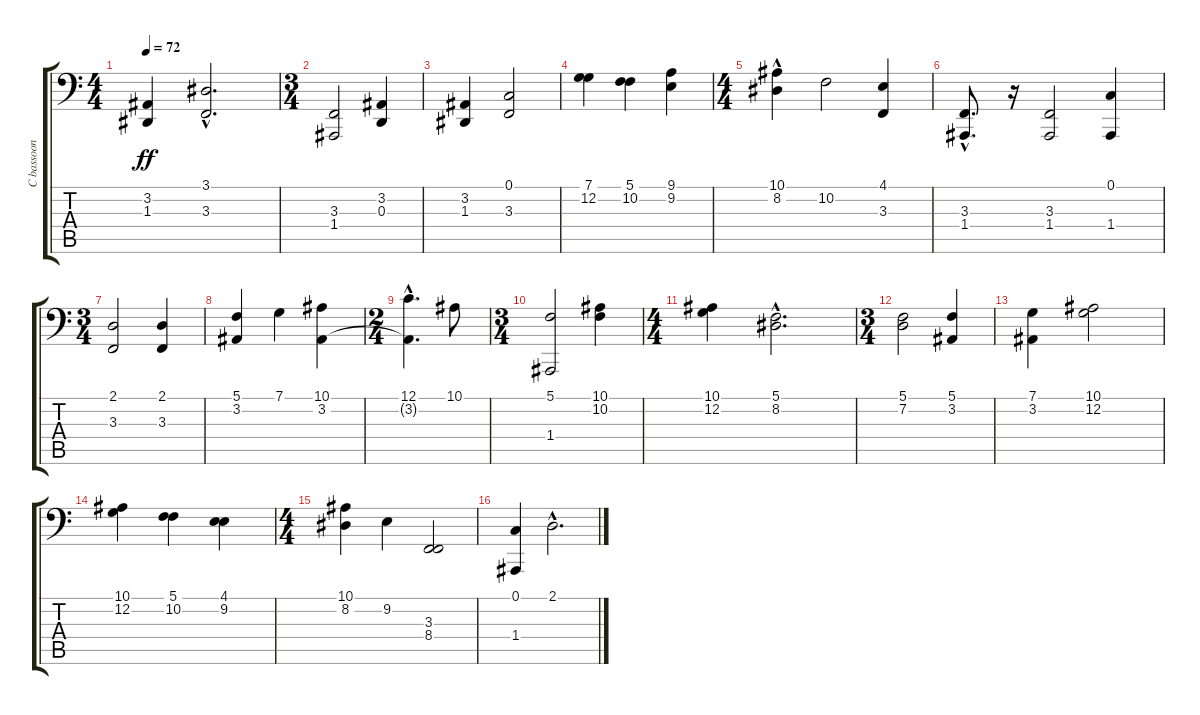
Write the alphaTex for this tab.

\track ("C bassoon" "C bassoon") {instrument bassoon}
\staff {score tabs}
\tuning (C3 G2 D2 A1 E1 B0) {hide}
\ts (4 4)
\tempo 72
\clef f4
\ks c
(3.2 1.3).4{dy ff} (3.1{hac} 3.3{hac}).2{d} |
\ts (3 4)
(3.3 1.4).2 (3.2 0.3).4 |
(3.2 1.3).4 (0.1 3.3).2 |
(7.1 12.2).4 (5.1 10.2).4 (9.1 9.2).4 |
\ts (4 4)
(10.1{hac} 8.2).4 10.2.2 (4.1 3.3).4 |
(3.3{hac} 1.4{hac}).8{d} r.16 (3.3 1.4).2 (0.1 1.4).4 |
\ts (3 4)
(2.1 3.3).2 (2.1 3.3).4 |
(5.1 3.2).4 7.1.4 (10.1 3.2).4 |
\ts (2 4)
(12.1{hac} 3.2{t}).4{d} 10.1.8 |
\ts (3 4)
(5.1 1.4).2 (10.1 10.2).4 |
\ts (4 4)
(10.1 12.2).4 (5.1{hac} 8.2{hac}).2{d} |
\ts (3 4)
(5.1 7.2).2 (5.1 3.2).4 |
(7.1 3.2).4 (10.1 12.2).2 |
(10.1 12.2).4 (5.1 10.2).4 (4.1 9.2).4 |
\ts (4 4)
(10.1 8.2).4 9.2.4 (3.3 8.4).2 |
(0.1 1.4).4 2.1{hac}.2{d}
